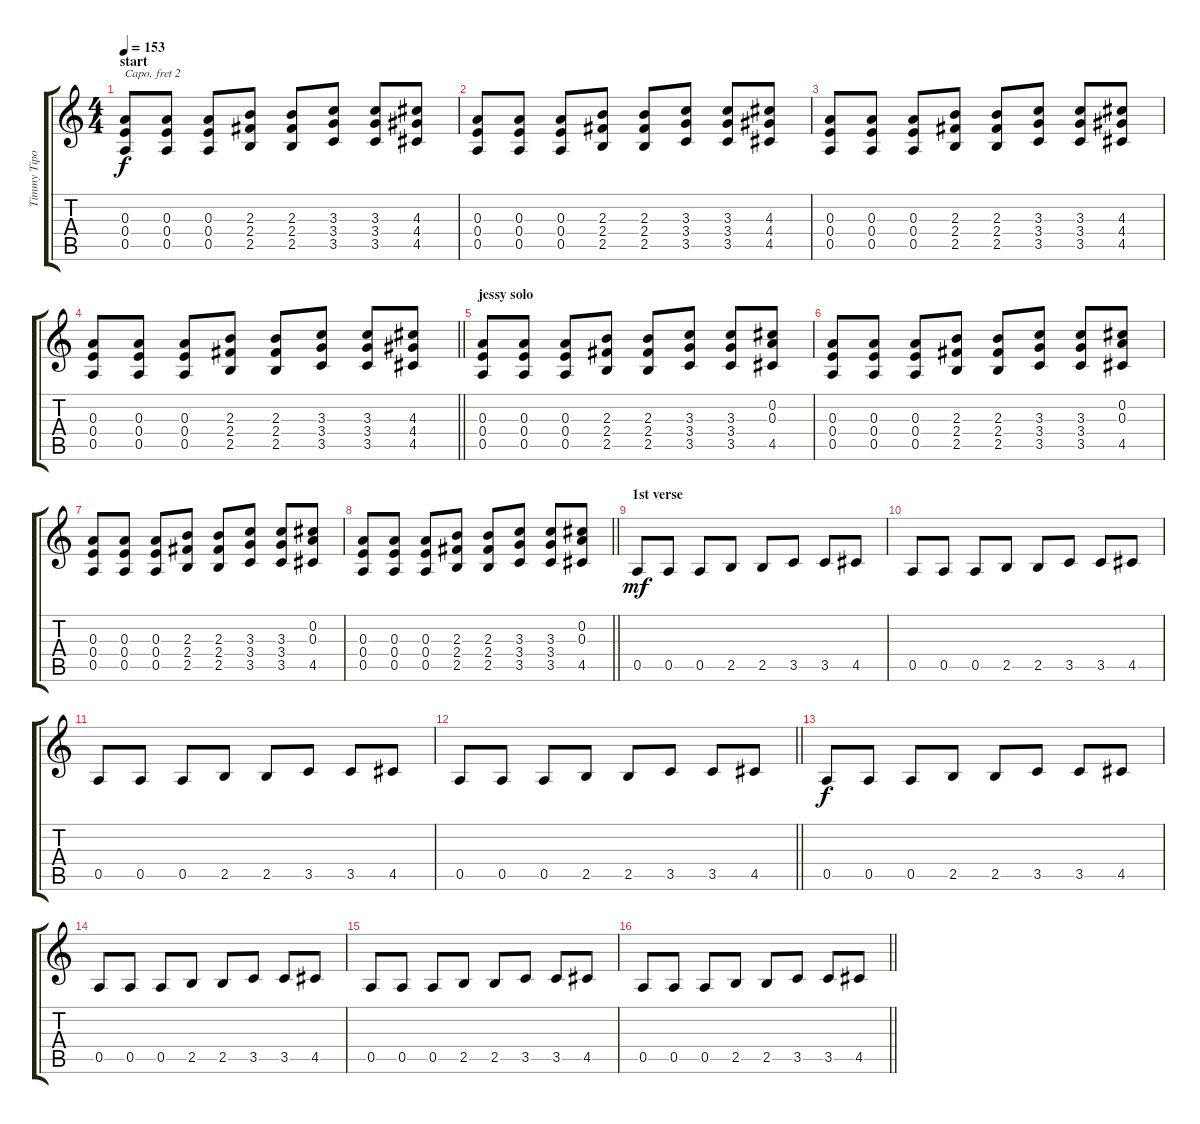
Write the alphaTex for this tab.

\track ("Timmy Tipover VanHamel" "Timmy Tipo") {instrument overdrivenguitar}
\staff {score tabs}
\capo 2
\tuning (D4 B3 G3 D3 G2 G2) {hide}
\ts (4 4)
\section ("" "start")
\tempo 153
\clef g2
\ks c
(0.3 0.4 0.5).8{dy f} (0.3 0.4 0.5).8 (0.3 0.4 0.5).8 (2.3 2.4 2.5).8 (2.3 2.4 2.5).8 (3.3 3.4 3.5).8 (3.3 3.4 3.5).8 (4.3 4.4 4.5).8 |
(0.3 0.4 0.5).8 (0.3 0.4 0.5).8 (0.3 0.4 0.5).8 (2.3 2.4 2.5).8 (2.3 2.4 2.5).8 (3.3 3.4 3.5).8 (3.3 3.4 3.5).8 (4.3 4.4 4.5).8 |
(0.3 0.4 0.5).8 (0.3 0.4 0.5).8 (0.3 0.4 0.5).8 (2.3 2.4 2.5).8 (2.3 2.4 2.5).8 (3.3 3.4 3.5).8 (3.3 3.4 3.5).8 (4.3 4.4 4.5).8 |
\barLineRight lightlight
(0.3 0.4 0.5).8 (0.3 0.4 0.5).8 (0.3 0.4 0.5).8 (2.3 2.4 2.5).8 (2.3 2.4 2.5).8 (3.3 3.4 3.5).8 (3.3 3.4 3.5).8 (4.3 4.4 4.5).8 |
\section ("" "jessy solo")
(0.3 0.4 0.5).8 (0.3 0.4 0.5).8 (0.3 0.4 0.5).8 (2.3 2.4 2.5).8 (2.3 2.4 2.5).8 (3.3 3.4 3.5).8 (3.3 3.4 3.5).8 (0.2 0.3 4.5).8 |
(0.3 0.4 0.5).8 (0.3 0.4 0.5).8 (0.3 0.4 0.5).8 (2.3 2.4 2.5).8 (2.3 2.4 2.5).8 (3.3 3.4 3.5).8 (3.3 3.4 3.5).8 (0.2 0.3 4.5).8 |
(0.3 0.4 0.5).8 (0.3 0.4 0.5).8 (0.3 0.4 0.5).8 (2.3 2.4 2.5).8 (2.3 2.4 2.5).8 (3.3 3.4 3.5).8 (3.3 3.4 3.5).8 (0.2 0.3 4.5).8 |
\barLineRight lightlight
(0.3 0.4 0.5).8 (0.3 0.4 0.5).8 (0.3 0.4 0.5).8 (2.3 2.4 2.5).8 (2.3 2.4 2.5).8 (3.3 3.4 3.5).8 (3.3 3.4 3.5).8 (0.2 0.3 4.5).8 |
\section ("" "1st verse")
0.5.8{dy mf} 0.5.8 0.5.8 2.5.8 2.5.8 3.5.8 3.5.8 4.5.8 |
0.5.8 0.5.8 0.5.8 2.5.8 2.5.8 3.5.8 3.5.8 4.5.8 |
0.5.8 0.5.8 0.5.8 2.5.8 2.5.8 3.5.8 3.5.8 4.5.8 |
\barLineRight lightlight
0.5.8 0.5.8 0.5.8 2.5.8 2.5.8 3.5.8 3.5.8 4.5.8 |
\section ("" "")
0.5.8{dy f} 0.5.8 0.5.8 2.5.8 2.5.8 3.5.8 3.5.8 4.5.8 |
0.5.8 0.5.8 0.5.8 2.5.8 2.5.8 3.5.8 3.5.8 4.5.8 |
0.5.8 0.5.8 0.5.8 2.5.8 2.5.8 3.5.8 3.5.8 4.5.8 |
\barLineRight lightlight
0.5.8 0.5.8 0.5.8 2.5.8 2.5.8 3.5.8 3.5.8 4.5.8
